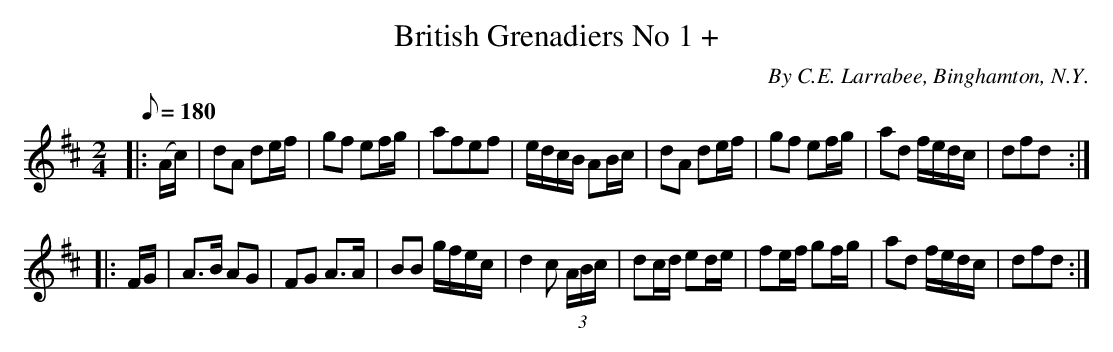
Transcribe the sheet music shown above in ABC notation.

X:1
T:British Grenadiers No 1 +
C:By C.E. Larrabee, Binghamton, N.Y.
M:2/4
L:1/8
Q:1/8=180
K:D
|: (A/c/)|dA de/f/|gf ef/g/|afef|e/d/c/B/ AB/c/|dA de/f/|gf ef/g/|ad f/e/d/c/|dfd :|
|: F/G/|A>B AG|FG A>A|BB g/f/e/c/|d2c (3A/B/c/|dc/d/ ed/e/|fe/f/ gf/g/|ad f/e/d/c/|dfd :|
